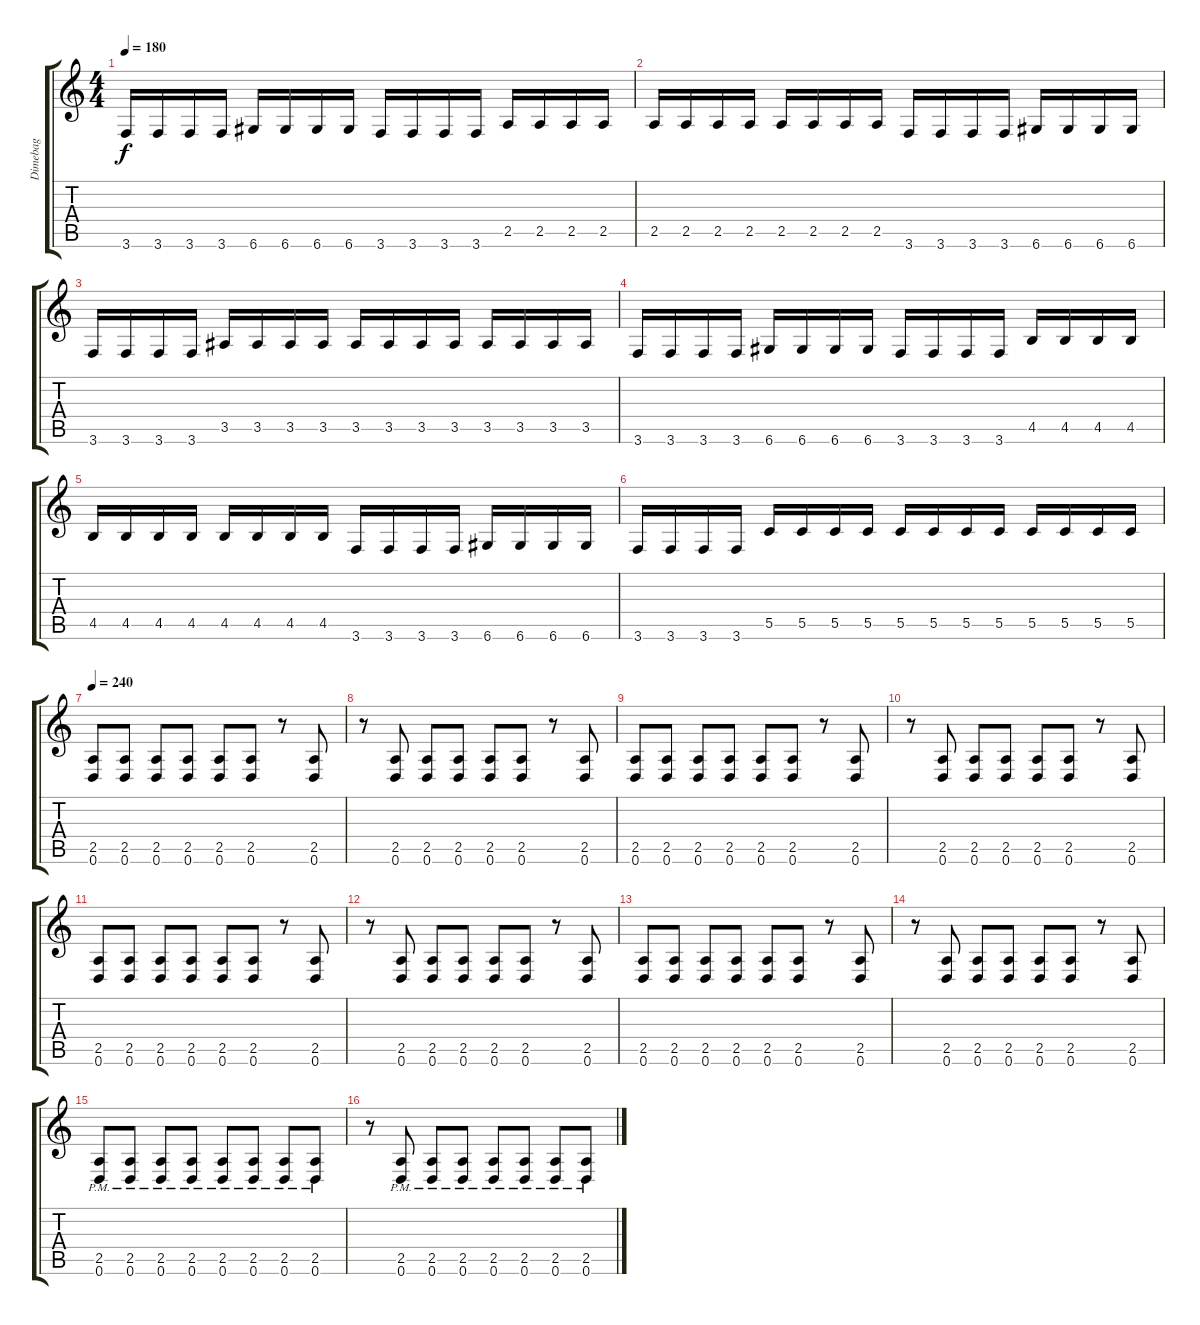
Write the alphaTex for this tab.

\track ("Dimebag" "Dimebag") {instrument distortionguitar}
\staff {score tabs}
\tuning (D4 A3 F3 C3 G2 D2) {hide}
\ts (4 4)
\tempo 180
\clef g2
\ks c
3.6.16{dy f} 3.6.16 3.6.16 3.6.16 6.6.16 6.6.16 6.6.16 6.6.16 3.6.16 3.6.16 3.6.16 3.6.16 2.5.16 2.5.16 2.5.16 2.5.16 |
2.5.16 2.5.16 2.5.16 2.5.16 2.5.16 2.5.16 2.5.16 2.5.16 3.6.16 3.6.16 3.6.16 3.6.16 6.6.16 6.6.16 6.6.16 6.6.16 |
3.6.16 3.6.16 3.6.16 3.6.16 3.5.16 3.5.16 3.5.16 3.5.16 3.5.16 3.5.16 3.5.16 3.5.16 3.5.16 3.5.16 3.5.16 3.5.16 |
3.6.16 3.6.16 3.6.16 3.6.16 6.6.16 6.6.16 6.6.16 6.6.16 3.6.16 3.6.16 3.6.16 3.6.16 4.5.16 4.5.16 4.5.16 4.5.16 |
4.5.16 4.5.16 4.5.16 4.5.16 4.5.16 4.5.16 4.5.16 4.5.16 3.6.16 3.6.16 3.6.16 3.6.16 6.6.16 6.6.16 6.6.16 6.6.16 |
3.6.16 3.6.16 3.6.16 3.6.16 5.5.16 5.5.16 5.5.16 5.5.16 5.5.16 5.5.16 5.5.16 5.5.16 5.5.16 5.5.16 5.5.16 5.5.16 |
\tempo 240
(2.5 0.6).8 (2.5 0.6).8 (2.5 0.6).8 (2.5 0.6).8 (2.5 0.6).8 (2.5 0.6).8 r.8 (2.5 0.6).8 |
r.8 (2.5 0.6).8 (2.5 0.6).8 (2.5 0.6).8 (2.5 0.6).8 (2.5 0.6).8 r.8 (2.5 0.6).8 |
(2.5 0.6).8 (2.5 0.6).8 (2.5 0.6).8 (2.5 0.6).8 (2.5 0.6).8 (2.5 0.6).8 r.8 (2.5 0.6).8 |
r.8 (2.5 0.6).8 (2.5 0.6).8 (2.5 0.6).8 (2.5 0.6).8 (2.5 0.6).8 r.8 (2.5 0.6).8 |
(2.5 0.6).8 (2.5 0.6).8 (2.5 0.6).8 (2.5 0.6).8 (2.5 0.6).8 (2.5 0.6).8 r.8 (2.5 0.6).8 |
r.8 (2.5 0.6).8 (2.5 0.6).8 (2.5 0.6).8 (2.5 0.6).8 (2.5 0.6).8 r.8 (2.5 0.6).8 |
(2.5 0.6).8 (2.5 0.6).8 (2.5 0.6).8 (2.5 0.6).8 (2.5 0.6).8 (2.5 0.6).8 r.8 (2.5 0.6).8 |
r.8 (2.5 0.6).8 (2.5 0.6).8 (2.5 0.6).8 (2.5 0.6).8 (2.5 0.6).8 r.8 (2.5 0.6).8 |
(2.5{pm} 0.6).8 (2.5{pm} 0.6).8 (2.5{pm} 0.6).8 (2.5{pm} 0.6).8 (2.5{pm} 0.6).8 (2.5{pm} 0.6).8 (2.5{pm} 0.6).8 (2.5{pm} 0.6).8 |
r.8 (2.5{pm} 0.6).8 (2.5{pm} 0.6).8 (2.5{pm} 0.6).8 (2.5{pm} 0.6).8 (2.5{pm} 0.6).8 (2.5{pm} 0.6).8 (2.5{pm} 0.6).8
